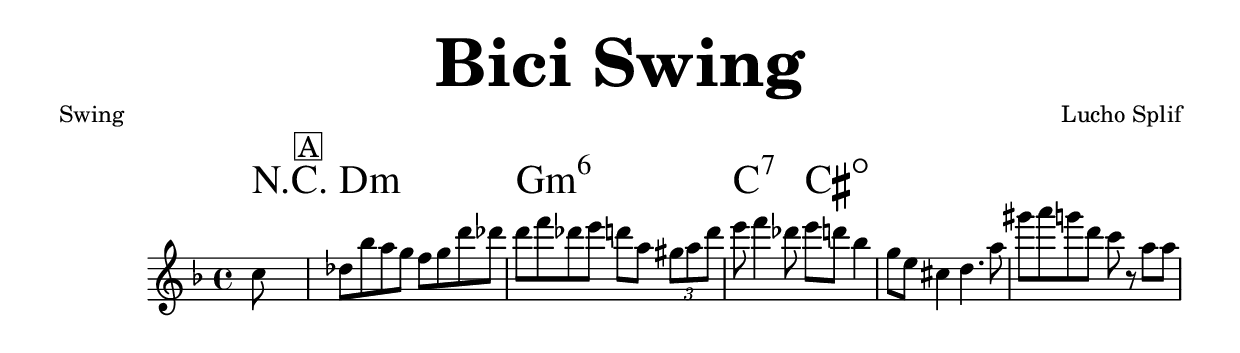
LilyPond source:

\include "headers.ly"

\header {
  title = \markup { \abs-fontsize #32 "Bici Swing" }
  composer = "Lucho Splif"
  poet = "Swing"
}

cifrado =  \chords {
  \partial 8 { r8 }
  d1:m | g:m6  | c2:7 cis:dim | 
}

melo = \relative c'' {
  \key d \minor
  \partial 8 { c8 }
  
  \mark \parteA
  des bes' a g f g d' des | d f des e  d a \tuplet 3/2 { gis a d } |
  e f4  des8 e d bes4 | g8 e  cis4  d4. a'8 |
  gis' a g d c r a a | 
}

<<
  \cifrado
  \melo
>>